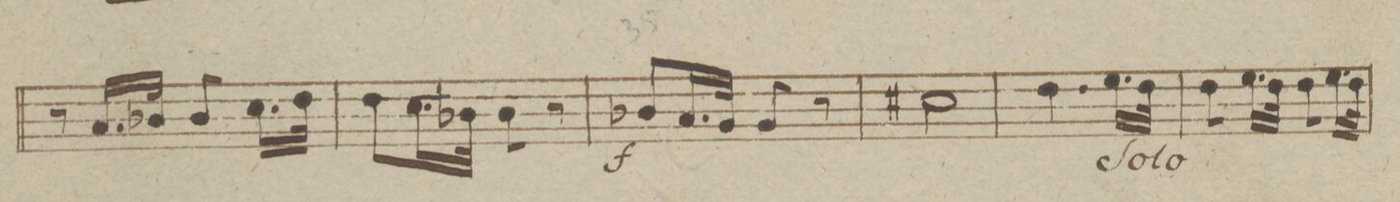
**kern	**dynam
*I"Clarinetto 1o. in B	*
*clefG2	*
*k[b-e-]	*
*M2/4	*
8r	.
16.g/LL	.
32a-X/JJk	.
8a-/	.
16.b-\LL	.
32cc\JJk	.
=33	=33
8cc\L	.
16.b-\L	.
32a-X\JJk	.
8a-\	.
8r	.
=34	=34
8a-X/L	f
16.g/L	.
32f/JJk	.
8f/	.
8r	.
=35	=35
2bX\	.
=36	=36
4.cc\	.
16.dd\LL	.
32cc\JJk	.
=37	=37
8cc\	.
16.dd\LL	.
32cc\JJk	.
8cc\	.
16.dd\LL	.
32cc\JJk	.
=38	=38
*-	*-
